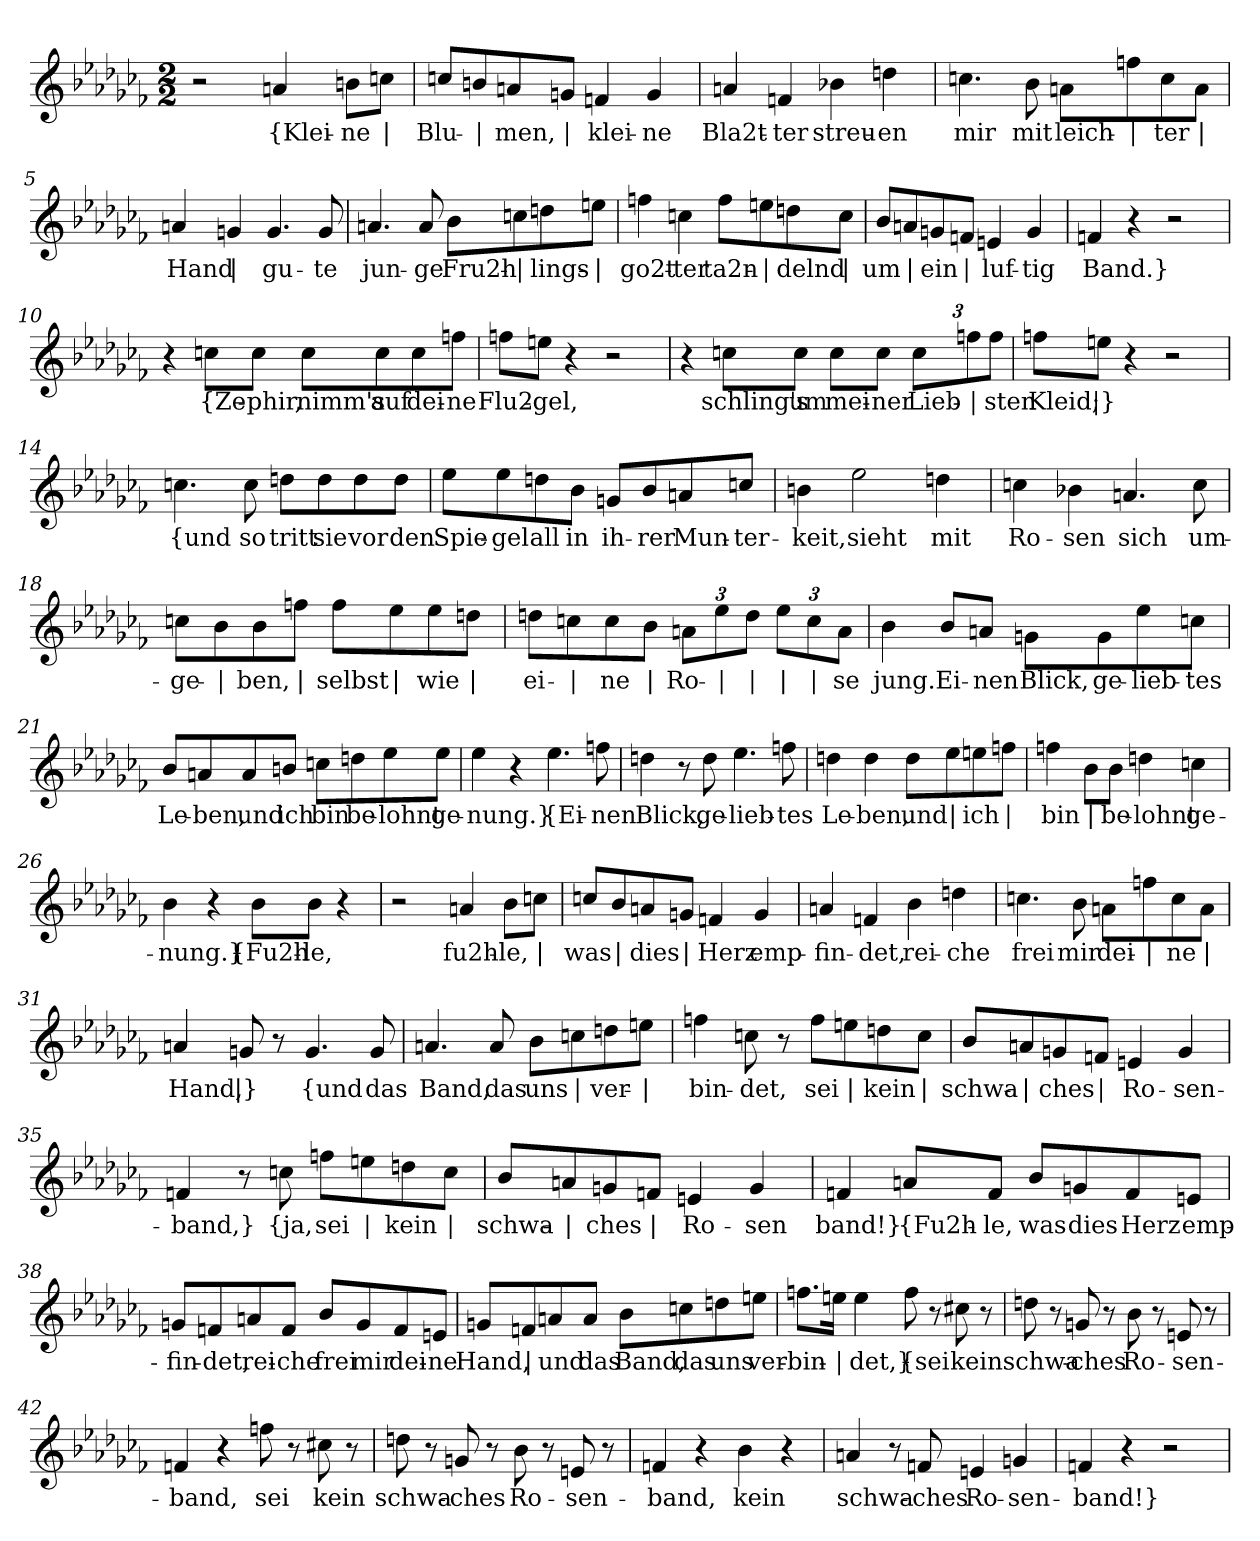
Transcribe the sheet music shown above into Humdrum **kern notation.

**kern	**text
*part1	*part1
*staff1	*staff1
*clefG2	*
*k[b-e-a-d-g-c-f-]	*
*M2/2	*
=1	=1
2r	.
!	!LO:LY:b
4an/	{Klei-
!	!LO:LY:b
8bn\L	-ne
!	!LO:LY:b
8ccn\J	|
=2	=2
!	!LO:LY:b
8ccn/L	Blu-
!	!LO:LY:b
8bn/	|
!	!LO:LY:b
8an/	-men,
!	!LO:LY:b
8gn/J	|
!	!LO:LY:b
4fn/	klei-
!	!LO:LY:b
4g/	-ne
=3	=3
!	!LO:LY:b
4an/	Bla2t-
!	!LO:LY:b
4fn/	-ter
!	!LO:LY:b
4b-X\	streu-
!	!LO:LY:b
4ddn\	-en
=4	=4
!	!LO:LY:b
4.ccn\	mir
!	!LO:LY:b
8b-\	mit
!	!LO:LY:b
8an\L	leich-
!	!LO:LY:b
8ffn\	|
!	!LO:LY:b
8cc\	-ter
!	!LO:LY:b
8a\J	|
!!LO:LB:g=z
=5	=5
!	!LO:LY:b
4an/	Hand
!	!LO:LY:b
4gn/	|
!	!LO:LY:b
4.g/	gu-
!	!LO:LY:b
8g/	-te
=6	=6
!	!LO:LY:b
4.an/	jun-
!	!LO:LY:b
8a/	-ge
!	!LO:LY:b
8b-\L	Fru2h-
!	!LO:LY:b
8ccn\	|
!	!LO:LY:b
8ddn\	-lings-
!	!LO:LY:b
8een\J	|
=7	=7
!	!LO:LY:b
4ffn\	-go2t-
!	!LO:LY:b
4ccn\	-ter
!	!LO:LY:b
8ff\L	ta2n-
!	!LO:LY:b
8een\	|
!	!LO:LY:b
8ddn\	-delnd
!	!LO:LY:b
8cc\J	|
=8	=8
!	!LO:LY:b
8b-/L	um
!	!LO:LY:b
8an/	|
!	!LO:LY:b
8gn/	ein
!	!LO:LY:b
8fn/J	|
!	!LO:LY:b
4en/	luf-
!	!LO:LY:b
4g/	-tig
!!LO:LB:g=z
=9	=9
!	!LO:LY:b
4fn/	Band.}
4r	.
2r	.
=10	=10
4r	.
!	!LO:LY:b
8ccn\L	{Ze-
!	!LO:LY:b
8cc\J	-phir,
!	!LO:LY:b
8cc\L	nimm's
!	!LO:LY:b
8cc\	auf
!	!LO:LY:b
8cc\	dei-
!	!LO:LY:b
8ffn\J	-ne
=11	=11
!	!LO:LY:b
8ffn\L	Flu2-
!	!LO:LY:b
8een\J	-gel,
4r	.
2r	.
=12	=12
4r	.
!	!LO:LY:b
8ccn\L	schling's
!	!LO:LY:b
8cc\J	um
!	!LO:LY:b
8cc\L	mei-
!	!LO:LY:b
8cc\J	-ner
*Xbrackettup	*
!	!LO:LY:b
12cc\L	Lieb-
!	!LO:LY:b
12ffn\	|
!	!LO:LY:b
12ff\J	-sten
!!LO:LB:g=z
=13	=13
!	!LO:LY:b
8ffn\L	Kleid;
!	!LO:LY:b
8een\J	|}
4r	.
2r	.
=14	=14
!	!LO:LY:b
4.ccn\	{und
!	!LO:LY:b
8cc\	so
!	!LO:LY:b
8ddn\L	tritt
!	!LO:LY:b
8dd\	sie
!	!LO:LY:b
8dd\	vor
!	!LO:LY:b
8dd\J	den
=15	=15
!	!LO:LY:b
8ee-\L	Spie-
!	!LO:LY:b
8ee-\	-gel
!	!LO:LY:b
8ddn\	all
!	!LO:LY:b
8b-\J	in
!	!LO:LY:b
8gn/L	ih-
!	!LO:LY:b
8b-/	-rer
!	!LO:LY:b
8an/	Mun-
!	!LO:LY:b
8ccn/J	-ter-
=16	=16
!	!LO:LY:b
4bn\	-keit,
!	!LO:LY:b
2ee-\	sieht
!	!LO:LY:b
4ddn\	mit
!!LO:LB:g=z
=17	=17
!	!LO:LY:b
4ccn\	Ro-
!	!LO:LY:b
4b-X\	-sen
!	!LO:LY:b
4.an/	sich
!	!LO:LY:b
8cc\	um-
=18	=18
!	!LO:LY:b
8ccn\L	-ge-
!	!LO:LY:b
8b-\	|
!	!LO:LY:b
8b-\	-ben,
!	!LO:LY:b
8ffn\J	|
!	!LO:LY:b
8ff\L	selbst
!	!LO:LY:b
8ee-\	|
!	!LO:LY:b
8ee-\	wie
!	!LO:LY:b
8ddn\J	|
=19	=19
!	!LO:LY:b
8ddn\L	ei-
!	!LO:LY:b
8ccn\	|
!	!LO:LY:b
8cc\	-ne
!	!LO:LY:b
8b-\J	|
!	!LO:LY:b
12an\L	Ro-
!	!LO:LY:b
12ee-\	|
!	!LO:LY:b
12dd\J	|
!	!LO:LY:b
12ee-\L	|
!	!LO:LY:b
12cc\	|
!	!LO:LY:b
12a\J	-se
!!LO:LB:g=z
=20	=20
!	!LO:LY:b
4b-\	jung.
!	!LO:LY:b
8b-/L	Ei-
!	!LO:LY:b
8an/J	-nen
!	!LO:LY:b
8gn\L	Blick,
!	!LO:LY:b
8g\	ge-
!	!LO:LY:b
8ee-\	-lieb-
!	!LO:LY:b
8ccn\J	-tes
=21	=21
!	!LO:LY:b
8b-/L	Le-
!	!LO:LY:b
8an/	-ben,
!	!LO:LY:b
8a/	und
!	!LO:LY:b
8bn/J	ich
!	!LO:LY:b
8ccn\L	bin
!	!LO:LY:b
8ddn\	be-
!	!LO:LY:b
8ee-\	-lohnt
!	!LO:LY:b
8ee-\J	ge-
=22	=22
!	!LO:LY:b
4ee-\	-nung.}
4r	.
!	!LO:LY:b
4.ee-\	{Ei-
!	!LO:LY:b
8ffn\	-nen
!!LO:LB:g=z
=23	=23
!	!LO:LY:b
4ddn\	Blick,
8r	.
!	!LO:LY:b
8dd\	ge-
!	!LO:LY:b
4.ee-\	-lieb-
!	!LO:LY:b
8ffn\	-tes
=24	=24
!	!LO:LY:b
4ddn\	Le-
!	!LO:LY:b
4dd\	-ben,
!	!LO:LY:b
8dd\L	und
!	!LO:LY:b
8ee-\	|
!	!LO:LY:b
8een\	ich
!	!LO:LY:b
8ffn\J	|
=25	=25
!	!LO:LY:b
4ffn\	bin
!	!LO:LY:b
8b-\L	|
!	!LO:LY:b
8b-\J	be-
!	!LO:LY:b
4ddn\	-lohnt
!	!LO:LY:b
4ccn\	ge-
=26	=26
!	!LO:LY:b
4b-\	-nung.}
4r	.
!	!LO:LY:b
8b-\L	{Fu2h-
!	!LO:LY:b
8b-\J	-le,
4r	.
!!LO:LB:g=z
=27	=27
2r	.
!	!LO:LY:b
4an/	fu2h-
!	!LO:LY:b
8b-\L	-le,
!	!LO:LY:b
8ccn\J	|
=28	=28
!	!LO:LY:b
8ccn/L	was
!	!LO:LY:b
8b-/	|
!	!LO:LY:b
8an/	dies
!	!LO:LY:b
8gn/J	|
!	!LO:LY:b
4fn/	Herz
!	!LO:LY:b
4g/	emp-
=29	=29
!	!LO:LY:b
4an/	-fin-
!	!LO:LY:b
4fn/	-det,
!	!LO:LY:b
4b-\	rei-
!	!LO:LY:b
4ddn\	-che
=30	=30
!	!LO:LY:b
4.ccn\	frei
!	!LO:LY:b
8b-\	mir
!	!LO:LY:b
8an\L	dei-
!	!LO:LY:b
8ffn\	|
!	!LO:LY:b
8cc\	-ne
!	!LO:LY:b
8a\J	|
!!LO:LB:g=z
=31	=31
!	!LO:LY:b
4an/	Hand,
!	!LO:LY:b
8gn/	|}
8r	.
!	!LO:LY:b
4.g/	{und
!	!LO:LY:b
8g/	das
=32	=32
!	!LO:LY:b
4.an/	Band,
!	!LO:LY:b
8a/	das
!	!LO:LY:b
8b-\L	uns
!	!LO:LY:b
8ccn\	|
!	!LO:LY:b
8ddn\	ver-
!	!LO:LY:b
8een\J	|
=33	=33
!	!LO:LY:b
4ffn\	-bin-
!	!LO:LY:b
8ccn\	det,
8r	.
!	!LO:LY:b
8ff\L	sei
!	!LO:LY:b
8een\	|
!	!LO:LY:b
8ddn\	kein
!	!LO:LY:b
8cc\J	|
=34	=34
!	!LO:LY:b
8b-/L	schwa-
!	!LO:LY:b
8an/	|
!	!LO:LY:b
8gn/	-ches
!	!LO:LY:b
8fn/J	|
!	!LO:LY:b
4en/	Ro-
!	!LO:LY:b
4g/	-sen-
!!LO:LB:g=z
=35	=35
!	!LO:LY:b
4fn/	-band,}
8r	.
!	!LO:LY:b
8ccn\	{ja,
!	!LO:LY:b
8ffn\L	sei
!	!LO:LY:b
8een\	|
!	!LO:LY:b
8ddn\	kein
!	!LO:LY:b
8cc\J	|
=36	=36
!	!LO:LY:b
8b-/L	schwa-
!	!LO:LY:b
8an/	|
!	!LO:LY:b
8gn/	-ches
!	!LO:LY:b
8fn/J	|
!	!LO:LY:b
4en/	Ro-
!	!LO:LY:b
4g/	-sen
=37	=37
!	!LO:LY:b
4fn/	-band!}
!	!LO:LY:b
8an/L	{Fu2h-
!	!LO:LY:b
8f/J	-le,
!	!LO:LY:b
8b-/L	was
!	!LO:LY:b
8gn/	dies
!	!LO:LY:b
8f/	Herz
!	!LO:LY:b
8en/J	emp-
!!LO:PB:g=z
=38	=38
!	!LO:LY:b
8gn/L	-fin-
!	!LO:LY:b
8fn/	-det,
!	!LO:LY:b
8an/	rei-
!	!LO:LY:b
8f/J	-che
!	!LO:LY:b
8b-/L	frei
!	!LO:LY:b
8g/	mir
!	!LO:LY:b
8f/	dei-
!	!LO:LY:b
8en/J	-ne
=39	=39
!	!LO:LY:b
8gn/L	Hand,
!	!LO:LY:b
8fn/	|
!	!LO:LY:b
8an/	und
!	!LO:LY:b
8a/J	das
!	!LO:LY:b
8b-\L	Band,
!	!LO:LY:b
8ccn\	das
!	!LO:LY:b
8ddn\	uns
!	!LO:LY:b
8een\J	ver-
=40	=40
!	!LO:LY:b
8.ffn\L	-bin-
!	!LO:LY:b
16een\Jk	|
!	!LO:LY:b
4ee\	-det,}
!	!LO:LY:b
8ff\	{sei
8r	.
!	!LO:LY:b
8cc#X\	kein
8r	.
!!LO:LB:g=z
=41	=41
!	!LO:LY:b
8ddn\	schwa-
8r	.
!	!LO:LY:b
8gn/	-ches
8r	.
!	!LO:LY:b
8b-\	Ro-
8r	.
!	!LO:LY:b
8en/	-sen-
8r	.
=42	=42
!	!LO:LY:b
4fn/	band,
4r	.
!	!LO:LY:b
8ffn\	sei
8r	.
!	!LO:LY:b
8cc#X\	kein
8r	.
=43	=43
!	!LO:LY:b
8ddn\	schwa-
8r	.
!	!LO:LY:b
8gn/	-ches
8r	.
!	!LO:LY:b
8b-\	Ro-
8r	.
!	!LO:LY:b
8en/	-sen-
8r	.
=44	=44
!	!LO:LY:b
4fn/	-band,
4r	.
!	!LO:LY:b
4b-\	kein
4r	.
!!LO:LB:g=z
=45	=45
!	!LO:LY:b
4an/	schwa-
8r	.
!	!LO:LY:b
8fn/	-ches
!	!LO:LY:b
4en/	Ro-
!	!LO:LY:b
4gn/	-sen-
=46	=46
!	!LO:LY:b
4fn/	-band!}
4r	.
2r	.
=	=
*-	*-
